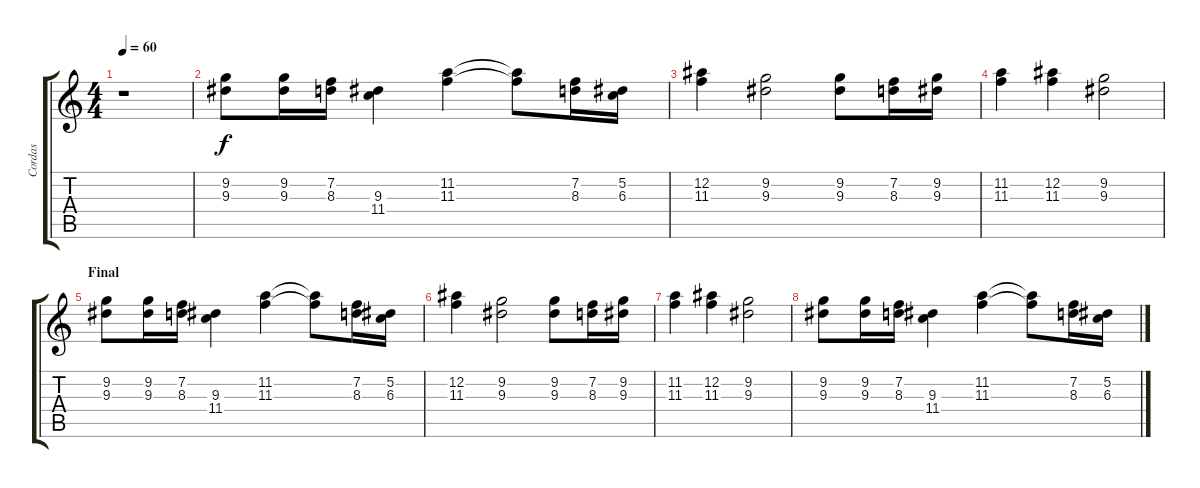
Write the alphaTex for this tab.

\track ("Cordas" "Cordas") {instrument stringensemble1}
\staff {score tabs}
\tuning (Eb5 Bb4 Gb4 Db4 Ab3 Eb3) {hide}
\ts (4 4)
\tempo 60
\clef g2
\ks c
r.1{dy f} |
(9.2 9.3).8 (9.2 9.3).16 (7.2 8.3).16 (9.3 11.4).4 (11.2 11.3).4 (11.2{t} 11.3{t}).8 (7.2 8.3).16 (5.2 6.3).16 |
(12.2 11.3).4 (9.2 9.3).2 (9.2 9.3).8 (7.2 8.3).16 (9.2 9.3).16 |
(11.2 11.3).4 (12.2 11.3).4 (9.2 9.3).2 |
\section ("" "Final")
(9.2 9.3).8 (9.2 9.3).16 (7.2 8.3).16 (9.3 11.4).4 (11.2 11.3).4 (11.2{t} 11.3{t}).8 (7.2 8.3).16 (5.2 6.3).16 |
(12.2 11.3).4 (9.2 9.3).2 (9.2 9.3).8 (7.2 8.3).16 (9.2 9.3).16 |
(11.2 11.3).4 (12.2 11.3).4 (9.2 9.3).2 |
(9.2 9.3).8 (9.2 9.3).16 (7.2 8.3).16 (9.3 11.4).4 (11.2 11.3).4 (11.2{t} 11.3{t}).8 (7.2 8.3).16 (5.2 6.3).16
